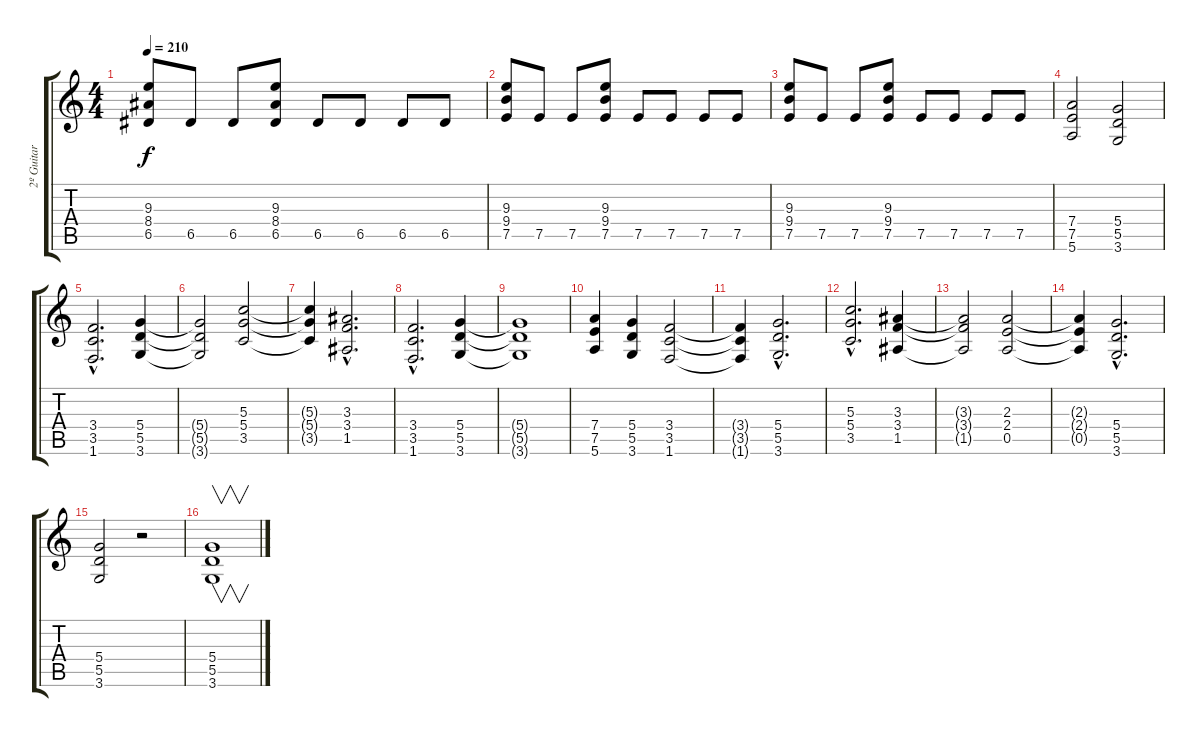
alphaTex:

\track ("2º Guitar" "2º Guitar") {instrument overdrivenguitar}
\staff {score tabs}
\tuning (E4 B3 G3 D3 A2 E2) {hide}
\ts (4 4)
\tempo 210
\clef g2
\ks c
(9.3 8.4 6.5).8{dy f} 6.5.8 6.5.8 (9.3 8.4 6.5).8 6.5.8 6.5.8 6.5.8 6.5.8 |
(9.3 9.4 7.5).8 7.5.8 7.5.8 (9.3 9.4 7.5).8 7.5.8 7.5.8 7.5.8 7.5.8 |
(9.3 9.4 7.5).8 7.5.8 7.5.8 (9.3 9.4 7.5).8 7.5.8 7.5.8 7.5.8 7.5.8 |
(7.4 7.5 5.6).2 (5.4 5.5 3.6).2 |
(3.4{hac} 3.5{hac} 1.6{hac}).2{d} (5.4 5.5 3.6).4 |
(5.4{t} 5.5{t} 3.6{t}).2 (5.3 5.4 3.5).2 |
(5.3{t} 5.4{t} 3.5{t}).4 (3.3{hac} 3.4{hac} 1.5{hac}).2{d} |
(3.4{hac} 3.5{hac} 1.6{hac}).2{d} (5.4 5.5 3.6).4 |
(5.4{t} 5.5{t} 3.6{t}).1 |
(7.4 7.5 5.6).4 (5.4 5.5 3.6).4 (3.4 3.5 1.6).2 |
(3.4{t} 3.5{t} 1.6{t}).4 (5.4{hac} 5.5{hac} 3.6{hac}).2{d} |
(5.3{hac} 5.4{hac} 3.5{hac}).2{d} (3.3 3.4 1.5).4 |
(3.3{t} 3.4{t} 1.5{t}).2 (2.3 2.4 0.5).2 |
(2.3{t} 2.4{t} 0.5{t}).4 (5.4{hac} 5.5{hac} 3.6{hac}).2{d} |
(5.4 5.5 3.6).2 r.2 |
(5.4 5.5 3.6).1{v}
